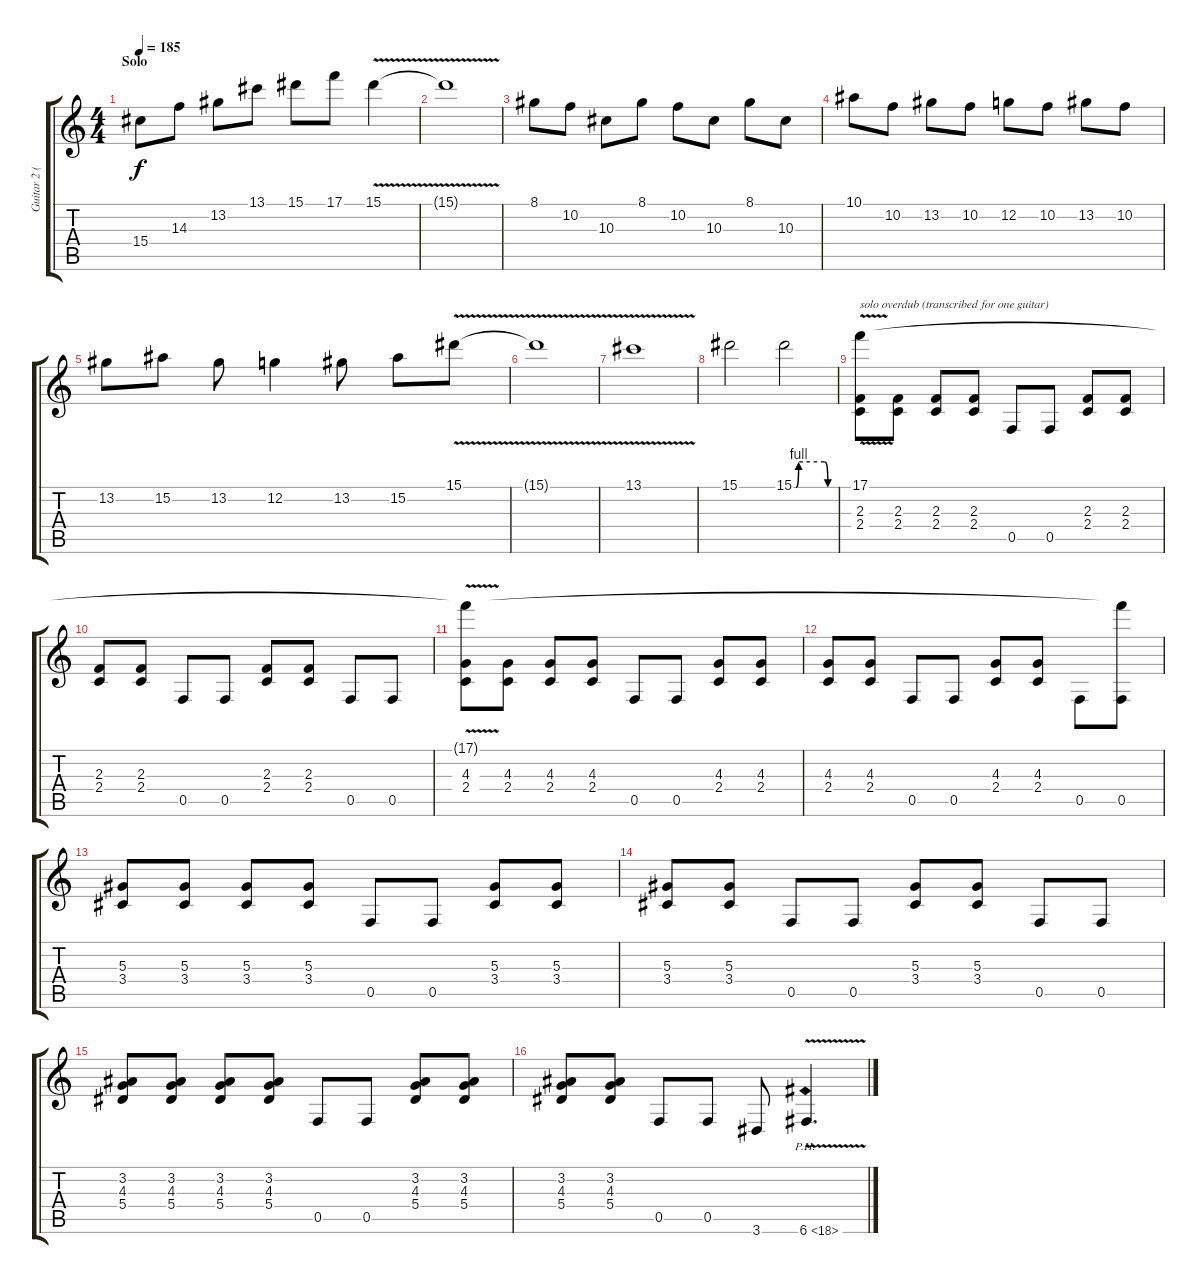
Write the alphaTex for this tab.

\track ("Guitar 2 (Lead)" "Guitar 2 (") {instrument distortionguitar}
\staff {score tabs}
\tuning (C4 G3 Eb3 Bb2 F2 C2) {hide}
\ts (4 4)
\section ("" "Solo")
\tempo 185
\clef g2
\ks c
15.4.8{dy f} 14.3.8 13.2.8 13.1.8 15.1.8 17.1.8 15.1{v}.4 |
15.1{t}.1 |
8.1.8 10.2.8 10.3.8 8.1.8 10.2.8 10.3.8 8.1.8 10.3.8 |
10.1.8 10.2.8 13.2.8 10.2.8 12.2.8 10.2.8 13.2.8 10.2.8 |
13.2.8 15.2.8 13.2.8 12.2.4 13.2.8 15.2.8 15.1{v}.8 |
15.1{t}.1 |
13.1{v}.1 |
15.1.2 15.1{be (custom 0 0 3 0 7 4 45 4 50 0 60 0)}.2 |
(17.1{v} 2.3 2.4).8{txt "solo overdub (transcribed for one guitar)"} (2.3 2.4).8 (2.3 2.4).8 (2.3 2.4).8 0.5.8 0.5.8 (2.3 2.4).8 (2.3 2.4).8 |
(2.3 2.4).8 (2.3 2.4).8 0.5.8 0.5.8 (2.3 2.4).8 (2.3 2.4).8 0.5.8 0.5.8 |
(17.1{t} 4.3 2.4).8 (4.3 2.4).8 (4.3 2.4).8 (4.3 2.4).8 0.5.8 0.5.8 (4.3 2.4).8 (4.3 2.4).8 |
(4.3 2.4).8 (4.3 2.4).8 0.5.8 0.5.8 (4.3 2.4).8 (4.3 2.4).8 0.5.8 (17.1{t} 0.5).8 |
(5.3 3.4).8 (5.3 3.4).8 (5.3 3.4).8 (5.3 3.4).8 0.5.8 0.5.8 (5.3 3.4).8 (5.3 3.4).8 |
(5.3 3.4).8 (5.3 3.4).8 0.5.8 0.5.8 (5.3 3.4).8 (5.3 3.4).8 0.5.8 0.5.8 |
(3.2 4.3 5.4).8 (3.2 4.3 5.4).8 (3.2 4.3 5.4).8 (3.2 4.3 5.4).8 0.5.8 0.5.8 (3.2 4.3 5.4).8 (3.2 4.3 5.4).8 |
(3.2 4.3 5.4).8 (3.2 4.3 5.4).8 0.5.8 0.5.8 3.6.8 6.6{ph 12 v}.4{d}
